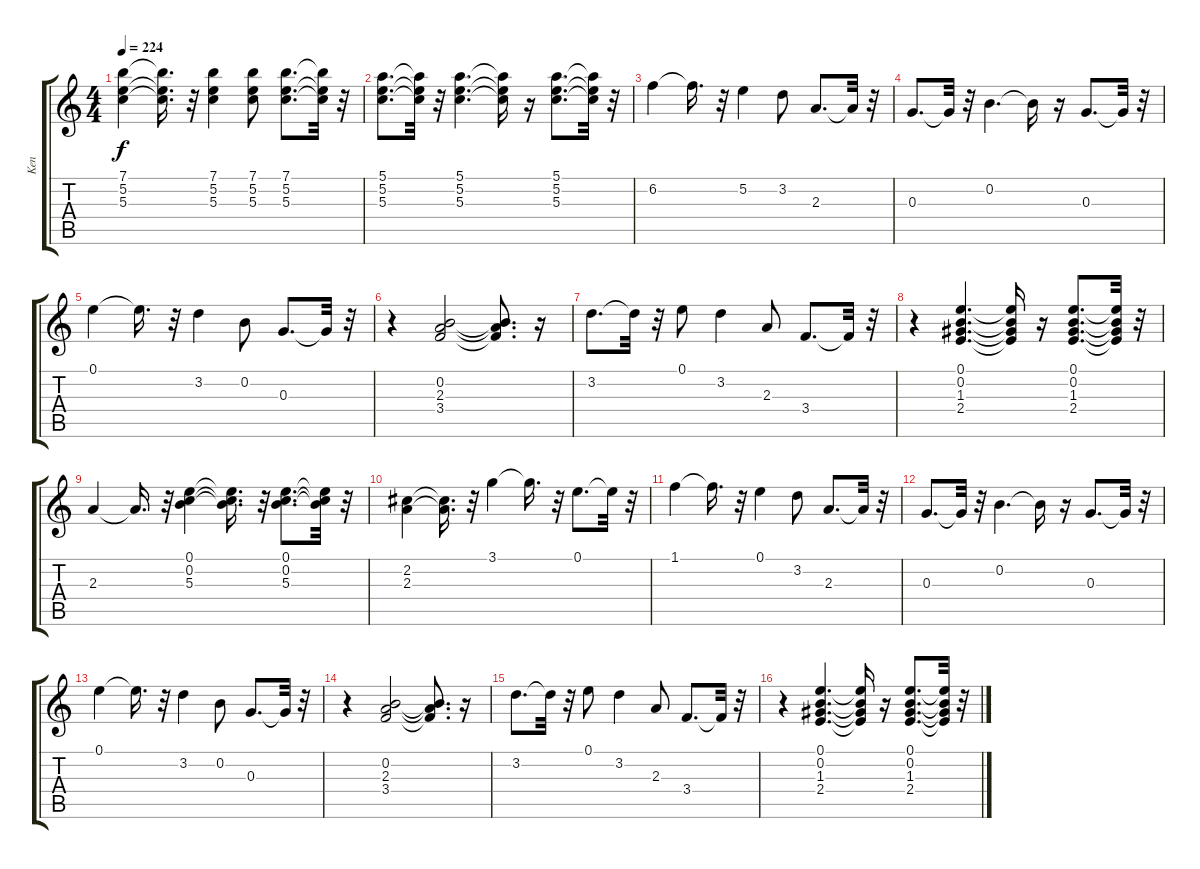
\track ("Ken" "Ken") {instrument electricguitarjazz}
\staff {score tabs}
\tuning (E4 B3 G3 D3 A2 E2) {hide}
\ts (4 4)
\tempo 224
\clef g2
\ks c
(7.1 5.2 5.3).4{dy f} (7.1{t} 5.2{t} 5.3{t}).16{d} r.32 (7.1 5.2 5.3).4 (7.1 5.2 5.3).8 (7.1 5.2 5.3).8{d} (7.1{t} 5.2{t} 5.3{t}).32 r.32 |
(5.1 5.2 5.3).8{d} (5.1{t} 5.2{t} 5.3{t}).32 r.32 (5.1 5.2 5.3).4{d} (5.1{t} 5.2{t} 5.3{t}).16 r.16 (5.1 5.2 5.3).8{d} (5.1{t} 5.2{t} 5.3{t}).32 r.32 |
6.2.4{instrument acousticguitarsteel} 6.2{t}.16{d} r.32 5.2.4{volume 14 balance 8} 3.2.8{volume 14 balance 8} 2.3.8{d volume 14 balance 8} 2.3{t}.32 r.32 |
0.3.8{d volume 14 balance 8} 0.3{t}.32 r.32 0.2.4{d balance 8} 0.2{t}.16 r.16 0.3.8{d balance 8} 0.3{t}.32 r.32 |
0.1.4{balance 8} 0.1{t}.16{d} r.32 3.2.4{balance 8} 0.2.8 0.3.8{d} 0.3{t}.32 r.32 |
r.4 (0.2 2.3 3.4).2 (0.2{t} 2.3{t} 3.4{t}).8{d} r.16 |
3.2.8{d} 3.2{t}.32 r.32 0.1.8 3.2.4 2.3.8 3.4.8{d} 3.4{t}.32 r.32 |
r.4 (0.1 0.2 1.3 2.4).4{d} (0.1{t} 0.2{t} 1.3{t} 2.4{t}).16 r.16 (0.1 0.2 1.3 2.4).8{d} (0.1{t} 0.2{t} 1.3{t} 2.4{t}).32 r.32 |
2.3.4 2.3{t}.16{d} r.32 (0.1 0.2 5.3).4 (0.1{t} 0.2{t} 5.3{t}).16{d} r.32 (0.1 0.2 5.3).8{d} (0.1{t} 0.2{t} 5.3{t}).32 r.32 |
(2.2 2.3).4 (2.2{t} 2.3{t}).16{d} r.32 3.1.4 3.1{t}.16{d} r.32 0.1.8{d} 0.1{t}.32 r.32 |
1.1.4 1.1{t}.16{d} r.32 0.1.4 3.2.8 2.3.8{d} 2.3{t}.32 r.32 |
0.3.8{d} 0.3{t}.32 r.32 0.2.4{d} 0.2{t}.16 r.16 0.3.8{d} 0.3{t}.32 r.32 |
0.1.4 0.1{t}.16{d} r.32 3.2.4 0.2.8 0.3.8{d} 0.3{t}.32 r.32 |
r.4 (0.2 2.3 3.4).2 (0.2{t} 2.3{t} 3.4{t}).8{d} r.16 |
3.2.8{d} 3.2{t}.32 r.32 0.1.8 3.2.4 2.3.8 3.4.8{d} 3.4{t}.32 r.32 |
r.4 (0.1 0.2 1.3 2.4).4{d} (0.1{t} 0.2{t} 1.3{t} 2.4{t}).16 r.16 (0.1 0.2 1.3 2.4).8{d} (0.1{t} 0.2{t} 1.3{t} 2.4{t}).32 r.32
